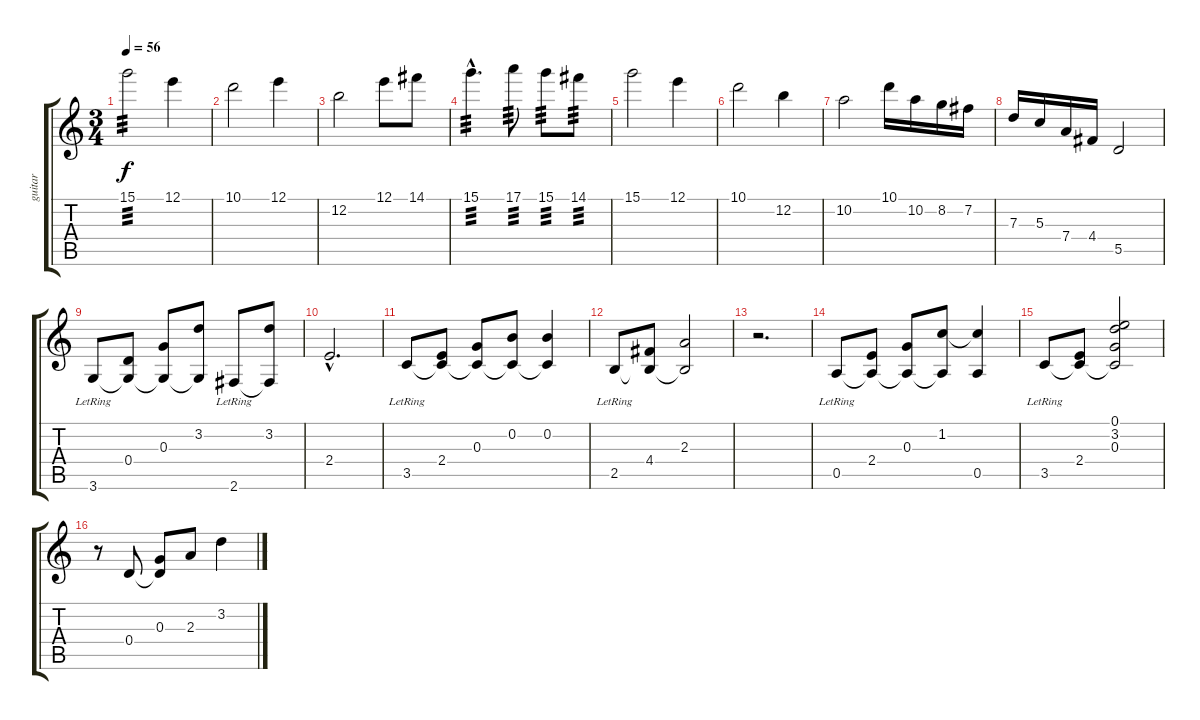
\track ("guitar" "guitar") {instrument acousticguitarsteel}
\staff {score tabs}
\tuning (E4 B3 G3 D3 A2 E2) {hide}
\ts (3 4)
\tempo 56
\clef g2
\ks c
15.1.2{tp 3 dy f} 12.1.4 |
10.1.2 12.1.4 |
12.2.2 12.1.8 14.1.8 |
15.1{hac}.4{d tp 3} 17.1.8{tp 3} 15.1.8{tp 3} 14.1.8{tp 3} |
15.1.2 12.1.4 |
10.1.2 12.2.4 |
10.2.2 10.1.16 10.2.16 8.2.16 7.2.16 |
7.3.16 5.3.16 7.4.16 4.4.16 5.5.2 |
3.6{lr}.8 (0.4 3.6{t}).8 (0.3 3.6{t}).8 (3.2 3.6{t}).8 2.6{lr}.8 (3.2 2.6{t}).8 |
2.4{hac}.2{d} |
3.5{lr}.8 (2.4 3.5{t}).8 (0.3 3.5{t}).8 (0.2 3.5{t}).8 (0.2 3.5{t}).4 |
2.5{lr}.8 (4.4 2.5{t}).8 (2.3 2.5{t}).2 |
r.2{d} |
0.5{lr}.8 (2.4 0.5{t}).8 (0.3 0.5{t}).8 (1.2 0.5{t}).8 (1.2{t} 0.5).4 |
3.5{lr}.8 (2.4 3.5{t}).8 (0.1 3.2 0.3 3.5{t}).2 |
r.8 0.4.8 (0.3 0.4{t}).8 2.3.8 3.2.4
